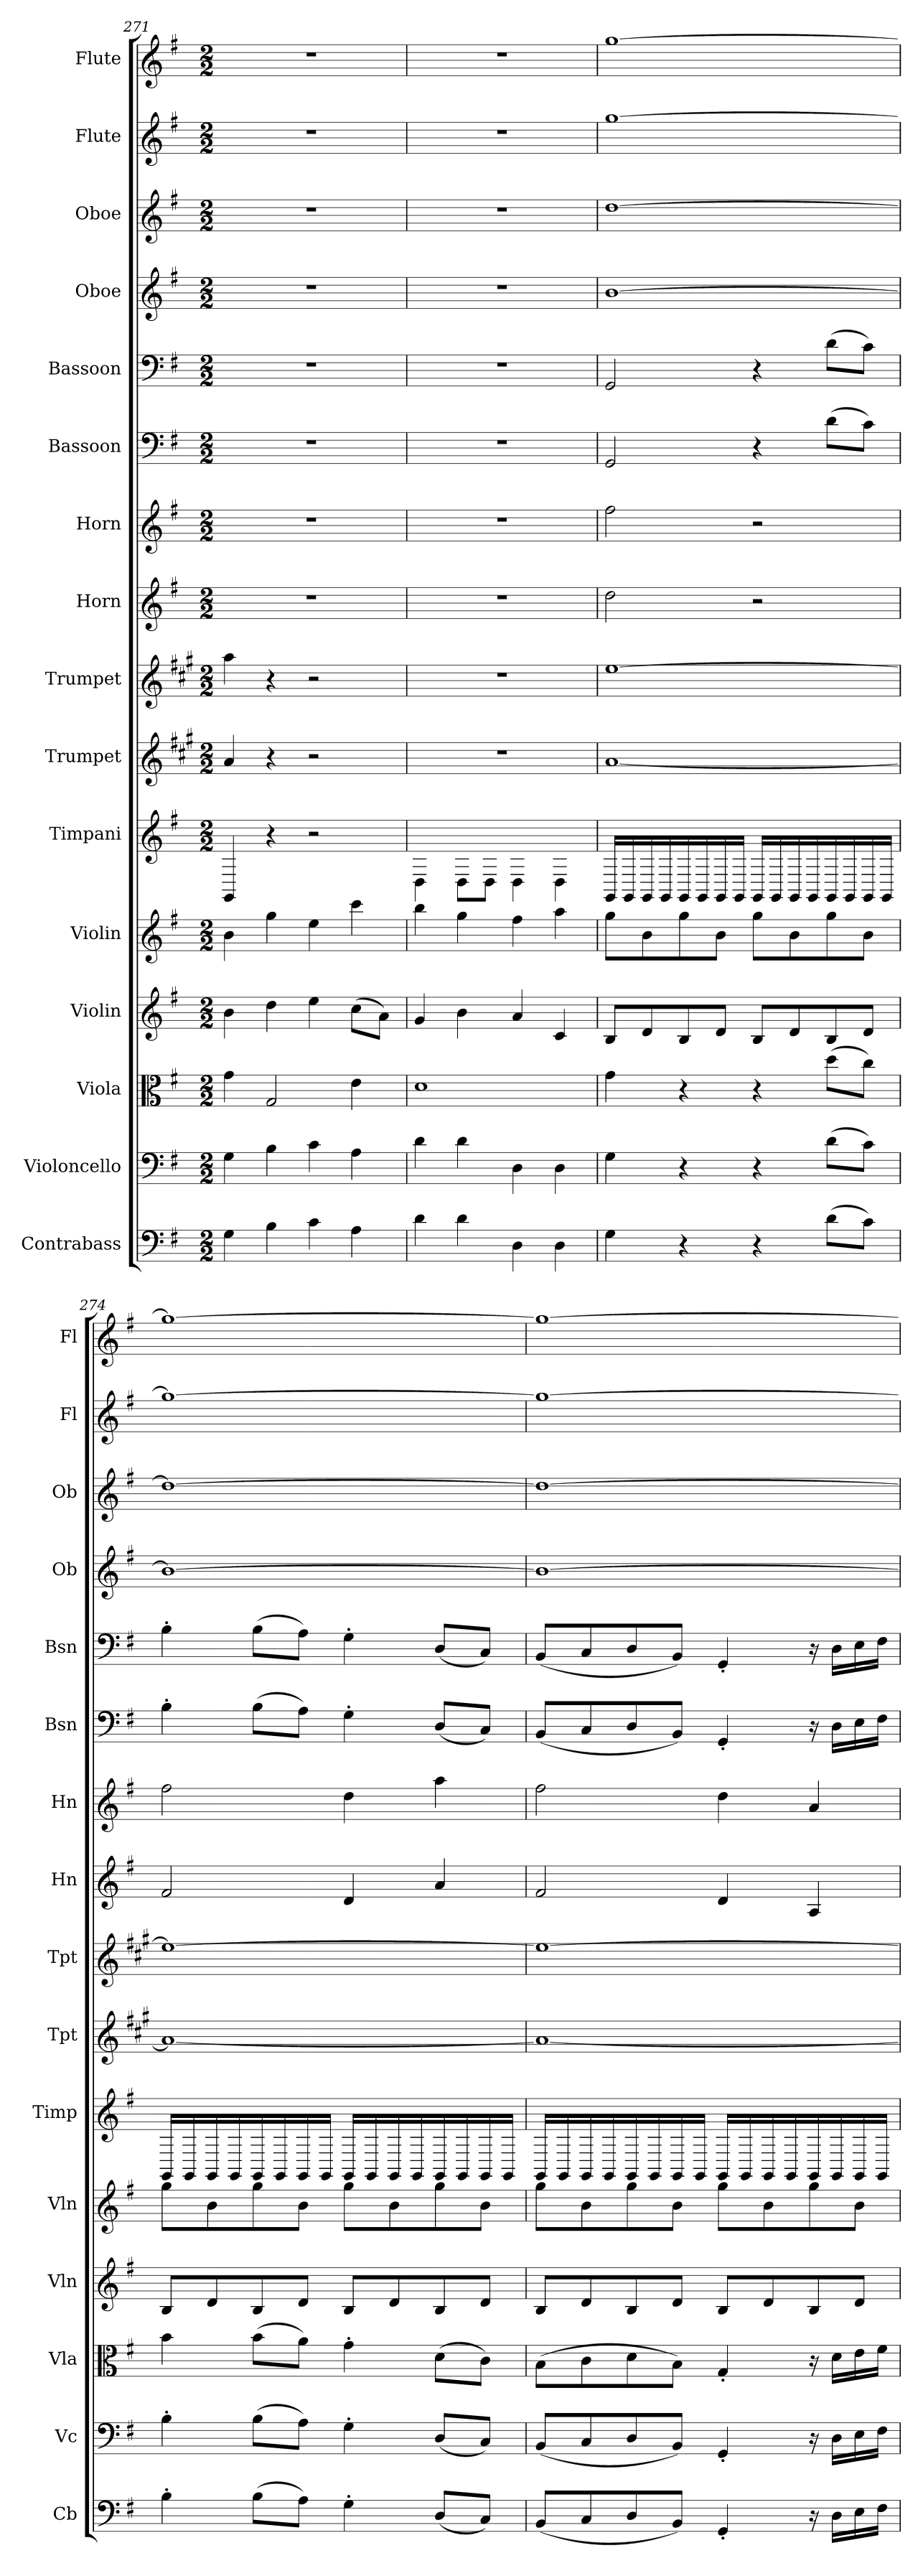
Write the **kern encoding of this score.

**kern	**kern	**kern	**kern	**kern	**kern	**kern	**kern	**kern	**kern	**kern	**kern	**kern	**kern	**kern	**kern
*part16	*part15	*part14	*part13	*part12	*part11	*part10	*part9	*part8	*part7	*part6	*part5	*part4	*part3	*part2	*part1
*staff16	*staff15	*staff14	*staff13	*staff12	*staff11	*staff10	*staff9	*staff8	*staff7	*staff6	*staff5	*staff4	*staff3	*staff2	*staff1
*I"Contrabass	*I"Violoncello	*I"Viola	*I"Violin	*I"Violin	*I"Timpani	*I"Trumpet	*I"Trumpet	*I"Horn	*I"Horn	*I"Bassoon	*I"Bassoon	*I"Oboe	*I"Oboe	*I"Flute	*I"Flute
*I'Cb	*I'Vc	*I'Vla	*I'Vln	*I'Vln	*I'Timp	*I'Tpt	*I'Tpt	*I'Hn	*I'Hn	*I'Bsn	*I'Bsn	*I'Ob	*I'Ob	*I'Fl	*I'Fl
*clefF4	*clefF4	*clefC3	*clefG2	*clefG2	*clefG2	*clefG2	*clefG2	*clefG2	*clefG2	*clefF4	*clefF4	*clefG2	*clefG2	*clefG2	*clefG2
*ITrd7c12	*	*	*	*	*	*ITrd1c2	*ITrd1c2	*ITrd4c7	*ITrd4c7	*	*	*	*	*	*
*k[f#]	*k[f#]	*k[f#]	*k[f#]	*k[f#]	*k[f#]	*k[f#]	*k[f#]	*k[]	*k[]	*k[f#]	*k[f#]	*k[f#]	*k[f#]	*k[f#]	*k[f#]
*M2/2	*M2/2	*M2/2	*M2/2	*M2/2	*M2/2	*M2/2	*M2/2	*M2/2	*M2/2	*M2/2	*M2/2	*M2/2	*M2/2	*M2/2	*M2/2
=271	=271	=271	=271	=271	=271	=271	=271	=271	=271	=271	=271	=271	=271	=271	=271
4GG\	4G\	4g\	4b\	4b\	4GG/	4g/	4gg\	1r	1r	1r	1r	1r	1r	1r	1r
4BB\	4B\	2G/	4dd\	4gg\	4r	4r	4r	.	.	.	.	.	.	.	.
4C\	4c\	.	4ee\	4ee\	2r	2r	2r	.	.	.	.	.	.	.	.
4AA\	4A\	4e\	(>8cc\L	4ccc\	.	.	.	.	.	.	.	.	.	.	.
.	.	.	8a\J)	.	.	.	.	.	.	.	.	.	.	.	.
=272	=272	=272	=272	=272	=272	=272	=272	=272	=272	=272	=272	=272	=272	=272	=272
4D\	4d\	1d	4g/	4bb\	4D\	1r	1r	1r	1r	1r	1r	1r	1r	1r	1r
4D\	4d\	.	4b\	4gg\	8D\L	.	.	.	.	.	.	.	.	.	.
.	.	.	.	.	8D\J	.	.	.	.	.	.	.	.	.	.
4DD\	4D\	.	4a/	4ff#\	4D\	.	.	.	.	.	.	.	.	.	.
4DD\	4D\	.	4c/	4aa\	4D\	.	.	.	.	.	.	.	.	.	.
=273	=273	=273	=273	=273	=273	=273	=273	=273	=273	=273	=273	=273	=273	=273	=273
4GG\	4G\	4g\	8B/L	8gg\L	16GG/LL	[1g	[1dd	2g\	2b\	2GG/	2GG/	[1b	[1dd	[1gg	[1gg
.	.	.	.	.	16GG/	.	.	.	.	.	.	.	.	.	.
.	.	.	8d/	8b\	16GG/	.	.	.	.	.	.	.	.	.	.
.	.	.	.	.	16GG/	.	.	.	.	.	.	.	.	.	.
4r	4r	4r	8B/	8gg\	16GG/	.	.	.	.	.	.	.	.	.	.
.	.	.	.	.	16GG/	.	.	.	.	.	.	.	.	.	.
.	.	.	8d/J	8b\J	16GG/	.	.	.	.	.	.	.	.	.	.
.	.	.	.	.	16GG/JJ	.	.	.	.	.	.	.	.	.	.
4r	4r	4r	8B/L	8gg\L	16GG/LL	.	.	2r	2r	4r	4r	.	.	.	.
.	.	.	.	.	16GG/	.	.	.	.	.	.	.	.	.	.
.	.	.	8d/	8b\	16GG/	.	.	.	.	.	.	.	.	.	.
.	.	.	.	.	16GG/	.	.	.	.	.	.	.	.	.	.
(>8D\L	(>8d\L	(>8dd\L	8B/	8gg\	16GG/	.	.	.	.	(>8d\L	(>8d\L	.	.	.	.
.	.	.	.	.	16GG/	.	.	.	.	.	.	.	.	.	.
8C\J)	8c\J)	8cc\J)	8d/J	8b\J	16GG/	.	.	.	.	8c\J)	8c\J)	.	.	.	.
.	.	.	.	.	16GG/JJ	.	.	.	.	.	.	.	.	.	.
=274	=274	=274	=274	=274	=274	=274	=274	=274	=274	=274	=274	=274	=274	=274	=274
4BB'\	4B'\	4b\	8B/L	8gg\L	16GG/LL	1g_	1dd_	2B/	2b\	4B'\	4B'\	1b_	1dd_	1gg_	1gg_
.	.	.	.	.	16GG/	.	.	.	.	.	.	.	.	.	.
.	.	.	8d/	8b\	16GG/	.	.	.	.	.	.	.	.	.	.
.	.	.	.	.	16GG/	.	.	.	.	.	.	.	.	.	.
(>8BB\L	(>8B\L	(>8b\L	8B/	8gg\	16GG/	.	.	.	.	(>8B\L	(>8B\L	.	.	.	.
.	.	.	.	.	16GG/	.	.	.	.	.	.	.	.	.	.
8AA\J)	8A\J)	8a\J)	8d/J	8b\J	16GG/	.	.	.	.	8A\J)	8A\J)	.	.	.	.
.	.	.	.	.	16GG/JJ	.	.	.	.	.	.	.	.	.	.
4GG'\	4G'\	4g'\	8B/L	8gg\L	16GG/LL	.	.	4G/	4g\	4G'\	4G'\	.	.	.	.
.	.	.	.	.	16GG/	.	.	.	.	.	.	.	.	.	.
.	.	.	8d/	8b\	16GG/	.	.	.	.	.	.	.	.	.	.
.	.	.	.	.	16GG/	.	.	.	.	.	.	.	.	.	.
(<8DD/L	(<8D/L	(>8d\L	8B/	8gg\	16GG/	.	.	4d/	4dd\	(<8D/L	(<8D/L	.	.	.	.
.	.	.	.	.	16GG/	.	.	.	.	.	.	.	.	.	.
8CC/J)	8C/J)	8c\J)	8d/J	8b\J	16GG/	.	.	.	.	8C/J)	8C/J)	.	.	.	.
.	.	.	.	.	16GG/JJ	.	.	.	.	.	.	.	.	.	.
=275	=275	=275	=275	=275	=275	=275	=275	=275	=275	=275	=275	=275	=275	=275	=275
(<8BBB/L	(<8BB/L	(>8B\L	8B/L	8gg\L	16GG/LL	1g_	1dd_	2B/	2b\	(<8BB/L	(<8BB/L	1b_	1dd_	1gg_	1gg_
.	.	.	.	.	16GG/	.	.	.	.	.	.	.	.	.	.
8CC/	8C/	8c\	8d/	8b\	16GG/	.	.	.	.	8C/	8C/	.	.	.	.
.	.	.	.	.	16GG/	.	.	.	.	.	.	.	.	.	.
8DD/	8D/	8d\	8B/	8gg\	16GG/	.	.	.	.	8D/	8D/	.	.	.	.
.	.	.	.	.	16GG/	.	.	.	.	.	.	.	.	.	.
8BBB/J)	8BB/J)	8B\J)	8d/J	8b\J	16GG/	.	.	.	.	8BB/J)	8BB/J)	.	.	.	.
.	.	.	.	.	16GG/JJ	.	.	.	.	.	.	.	.	.	.
4GGG'/	4GG'/	4G'/	8B/L	8gg\L	16GG/LL	.	.	4G/	4g\	4GG'/	4GG'/	.	.	.	.
.	.	.	.	.	16GG/	.	.	.	.	.	.	.	.	.	.
.	.	.	8d/	8b\	16GG/	.	.	.	.	.	.	.	.	.	.
.	.	.	.	.	16GG/	.	.	.	.	.	.	.	.	.	.
16r	16r	16r	8B/	8gg\	16GG/	.	.	4D/	4d/	16r	16r	.	.	.	.
16DD\LL	16D\LL	16d\LL	.	.	16GG/	.	.	.	.	16D\LL	16D\LL	.	.	.	.
16EE\	16E\	16e\	8d/J	8b\J	16GG/	.	.	.	.	16E\	16E\	.	.	.	.
16FF#\JJ	16F#\JJ	16f#\JJ	.	.	16GG/JJ	.	.	.	.	16F#\JJ	16F#\JJ	.	.	.	.
=	=	=	=	=	=	=	=	=	=	=	=	=	=	=	=
*-	*-	*-	*-	*-	*-	*-	*-	*-	*-	*-	*-	*-	*-	*-	*-
